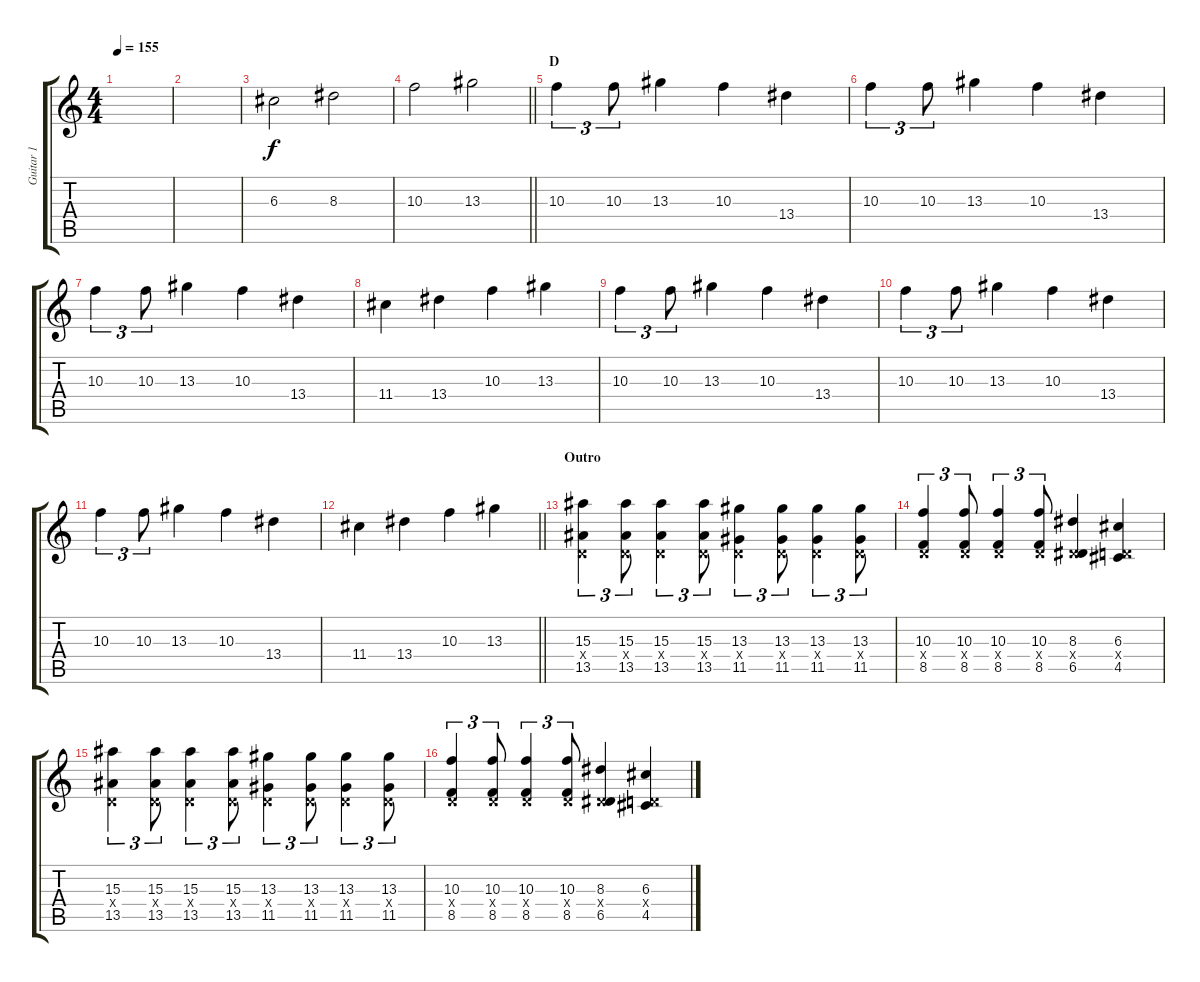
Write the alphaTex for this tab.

\track ("Guitar 1" "Guitar 1") {instrument electricguitarclean}
\staff {score tabs}
\tuning (E4 B3 G3 D3 A2 E2) {hide}
\ts (4 4)
\tempo 155
\clef g2
\ks c
|
|
6.3.2 8.3.2 |
\barLineRight lightlight
10.3.2 13.3.2 |
\section ("" "D")
10.3.4{tu (3 2)} 10.3.8{tu (3 2)} 13.3.4 10.3.4 13.4.4 |
10.3.4{tu (3 2)} 10.3.8{tu (3 2)} 13.3.4 10.3.4 13.4.4 |
10.3.4{tu (3 2)} 10.3.8{tu (3 2)} 13.3.4 10.3.4 13.4.4 |
11.4.4 13.4.4 10.3.4 13.3.4 |
10.3.4{tu (3 2)} 10.3.8{tu (3 2)} 13.3.4 10.3.4 13.4.4 |
10.3.4{tu (3 2)} 10.3.8{tu (3 2)} 13.3.4 10.3.4 13.4.4 |
10.3.4{tu (3 2)} 10.3.8{tu (3 2)} 13.3.4 10.3.4 13.4.4 |
\barLineRight lightlight
11.4.4 13.4.4 10.3.4 13.3.4 |
\section ("" "Outro")
(15.3 0.4{x} 13.5).4{tu (3 2)} (15.3 0.4{x} 13.5).8{tu (3 2)} (15.3 0.4{x} 13.5).4{tu (3 2)} (15.3 0.4{x} 13.5).8{tu (3 2)} (13.3 0.4{x} 11.5).4{tu (3 2)} (13.3 0.4{x} 11.5).8{tu (3 2)} (13.3 0.4{x} 11.5).4{tu (3 2)} (13.3 0.4{x} 11.5).8{tu (3 2)} |
(10.3 0.4{x} 8.5).4{tu (3 2)} (10.3 0.4{x} 8.5).8{tu (3 2)} (10.3 0.4{x} 8.5).4{tu (3 2)} (10.3 0.4{x} 8.5).8{tu (3 2)} (8.3 0.4{x} 6.5).4 (6.3 0.4{x} 4.5).4 |
(15.3 0.4{x} 13.5).4{tu (3 2)} (15.3 0.4{x} 13.5).8{tu (3 2)} (15.3 0.4{x} 13.5).4{tu (3 2)} (15.3 0.4{x} 13.5).8{tu (3 2)} (13.3 0.4{x} 11.5).4{tu (3 2)} (13.3 0.4{x} 11.5).8{tu (3 2)} (13.3 0.4{x} 11.5).4{tu (3 2)} (13.3 0.4{x} 11.5).8{tu (3 2)} |
(10.3 0.4{x} 8.5).4{tu (3 2)} (10.3 0.4{x} 8.5).8{tu (3 2)} (10.3 0.4{x} 8.5).4{tu (3 2)} (10.3 0.4{x} 8.5).8{tu (3 2)} (8.3 0.4{x} 6.5).4 (6.3 0.4{x} 4.5).4
